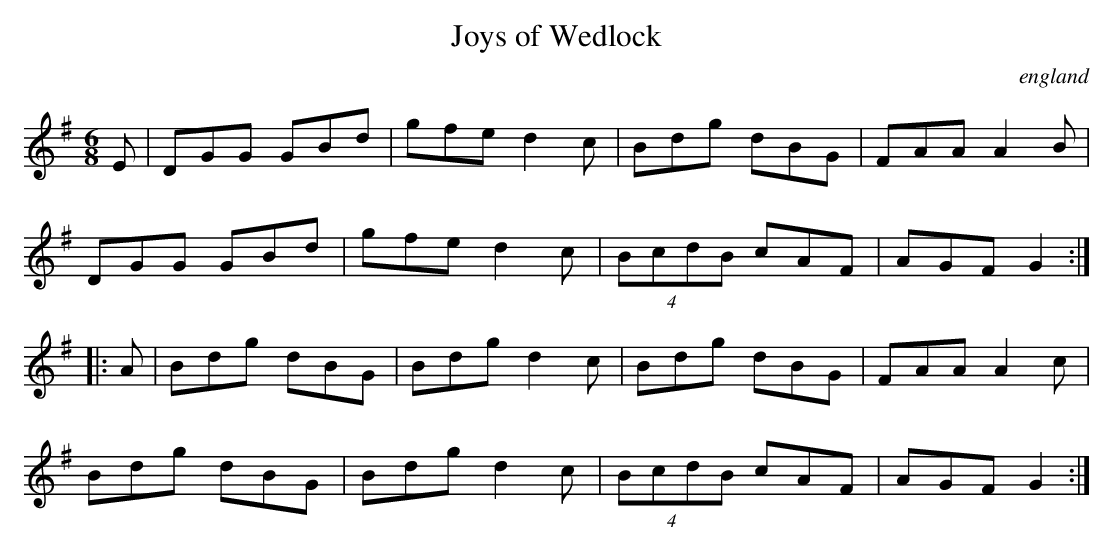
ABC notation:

X:1
T:Joys of Wedlock
O:england
M:6/8
L:1/8
K:G
E|DGG GBd|gfe d2c|Bdg dBG|FAA A2B|
DGG GBd|gfe d2c|(4BcdB cAF|AGF G2:|
|:A|Bdg dBG|Bdg d2c|Bdg dBG|FAA A2c|
Bdg dBG|Bdg d2c|(4BcdB cAF|AGF G2:|
